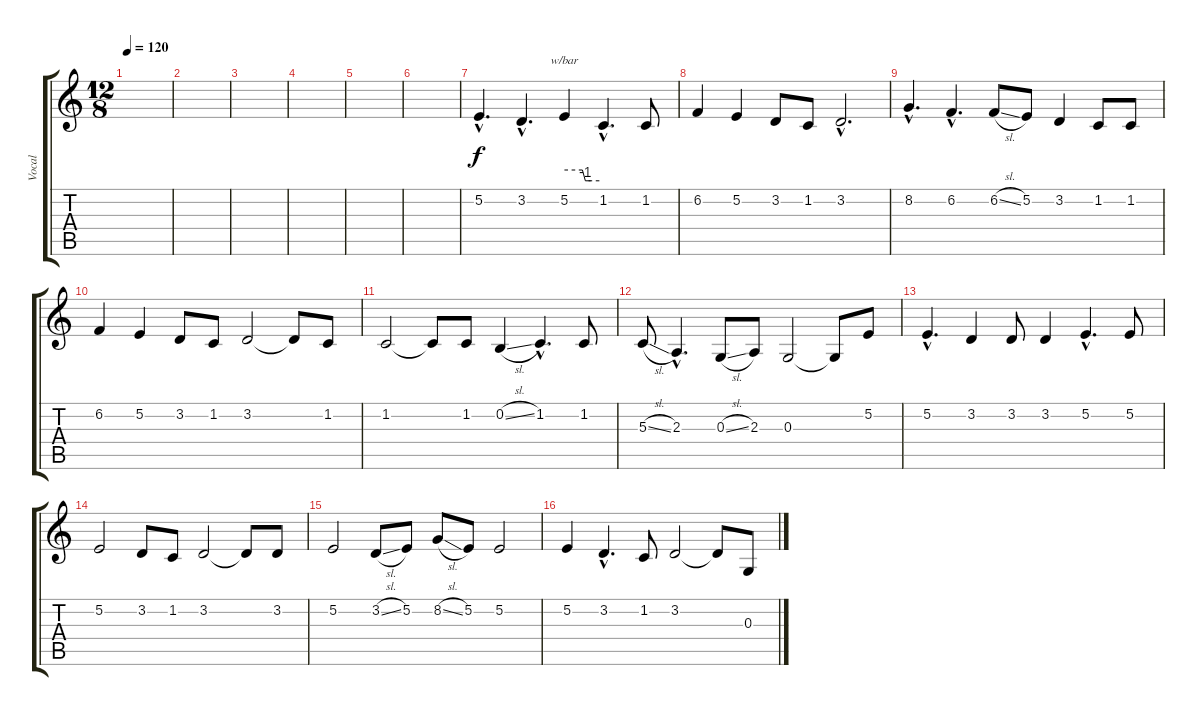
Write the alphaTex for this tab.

\track ("Vocal" "Vocal") {instrument lead6voice}
\staff {score tabs}
\tuning (E4 B3 G3 D3 A2 E2) {hide}
\ts (12 8)
\tempo 120
\clef g2
\ks c
|
|
|
|
|
|
5.2{hac}.4{d} 3.2{hac}.4{d} 5.2.4{tbe (custom default 0 0 31 0 36 -4 45 -4 60 -4)} 1.2{hac}.4{d} 1.2.8 |
6.2.4 5.2.4 3.2.8 1.2.8 3.2{hac}.2{d} |
8.2{hac}.4{d} 6.2{hac}.4{d} 6.2{sl}.8 5.2.8 3.2.4 1.2.8 1.2.8 |
6.2.4 5.2.4 3.2.8 1.2.8 3.2.2 3.2{t}.8 1.2.8 |
1.2.2 1.2{t}.8 1.2.8 0.2{sl}.4 1.2{hac}.4{d} 1.2.8 |
5.3{sl}.8 2.3{hac}.4{d} 0.3{sl}.8 2.3.8 0.3.2 0.3{t}.8 5.2.8 |
5.2{hac}.4{d} 3.2.4 3.2.8 3.2.4 5.2{hac}.4{d} 5.2.8 |
5.2.2 3.2.8 1.2.8 3.2.2 3.2{t}.8 3.2.8 |
5.2.2 3.2{sl}.8 5.2.8 8.2{sl}.8 5.2.8 5.2.2 |
5.2.4 3.2{hac}.4{d} 1.2.8 3.2.2 3.2{t}.8 0.3.8
